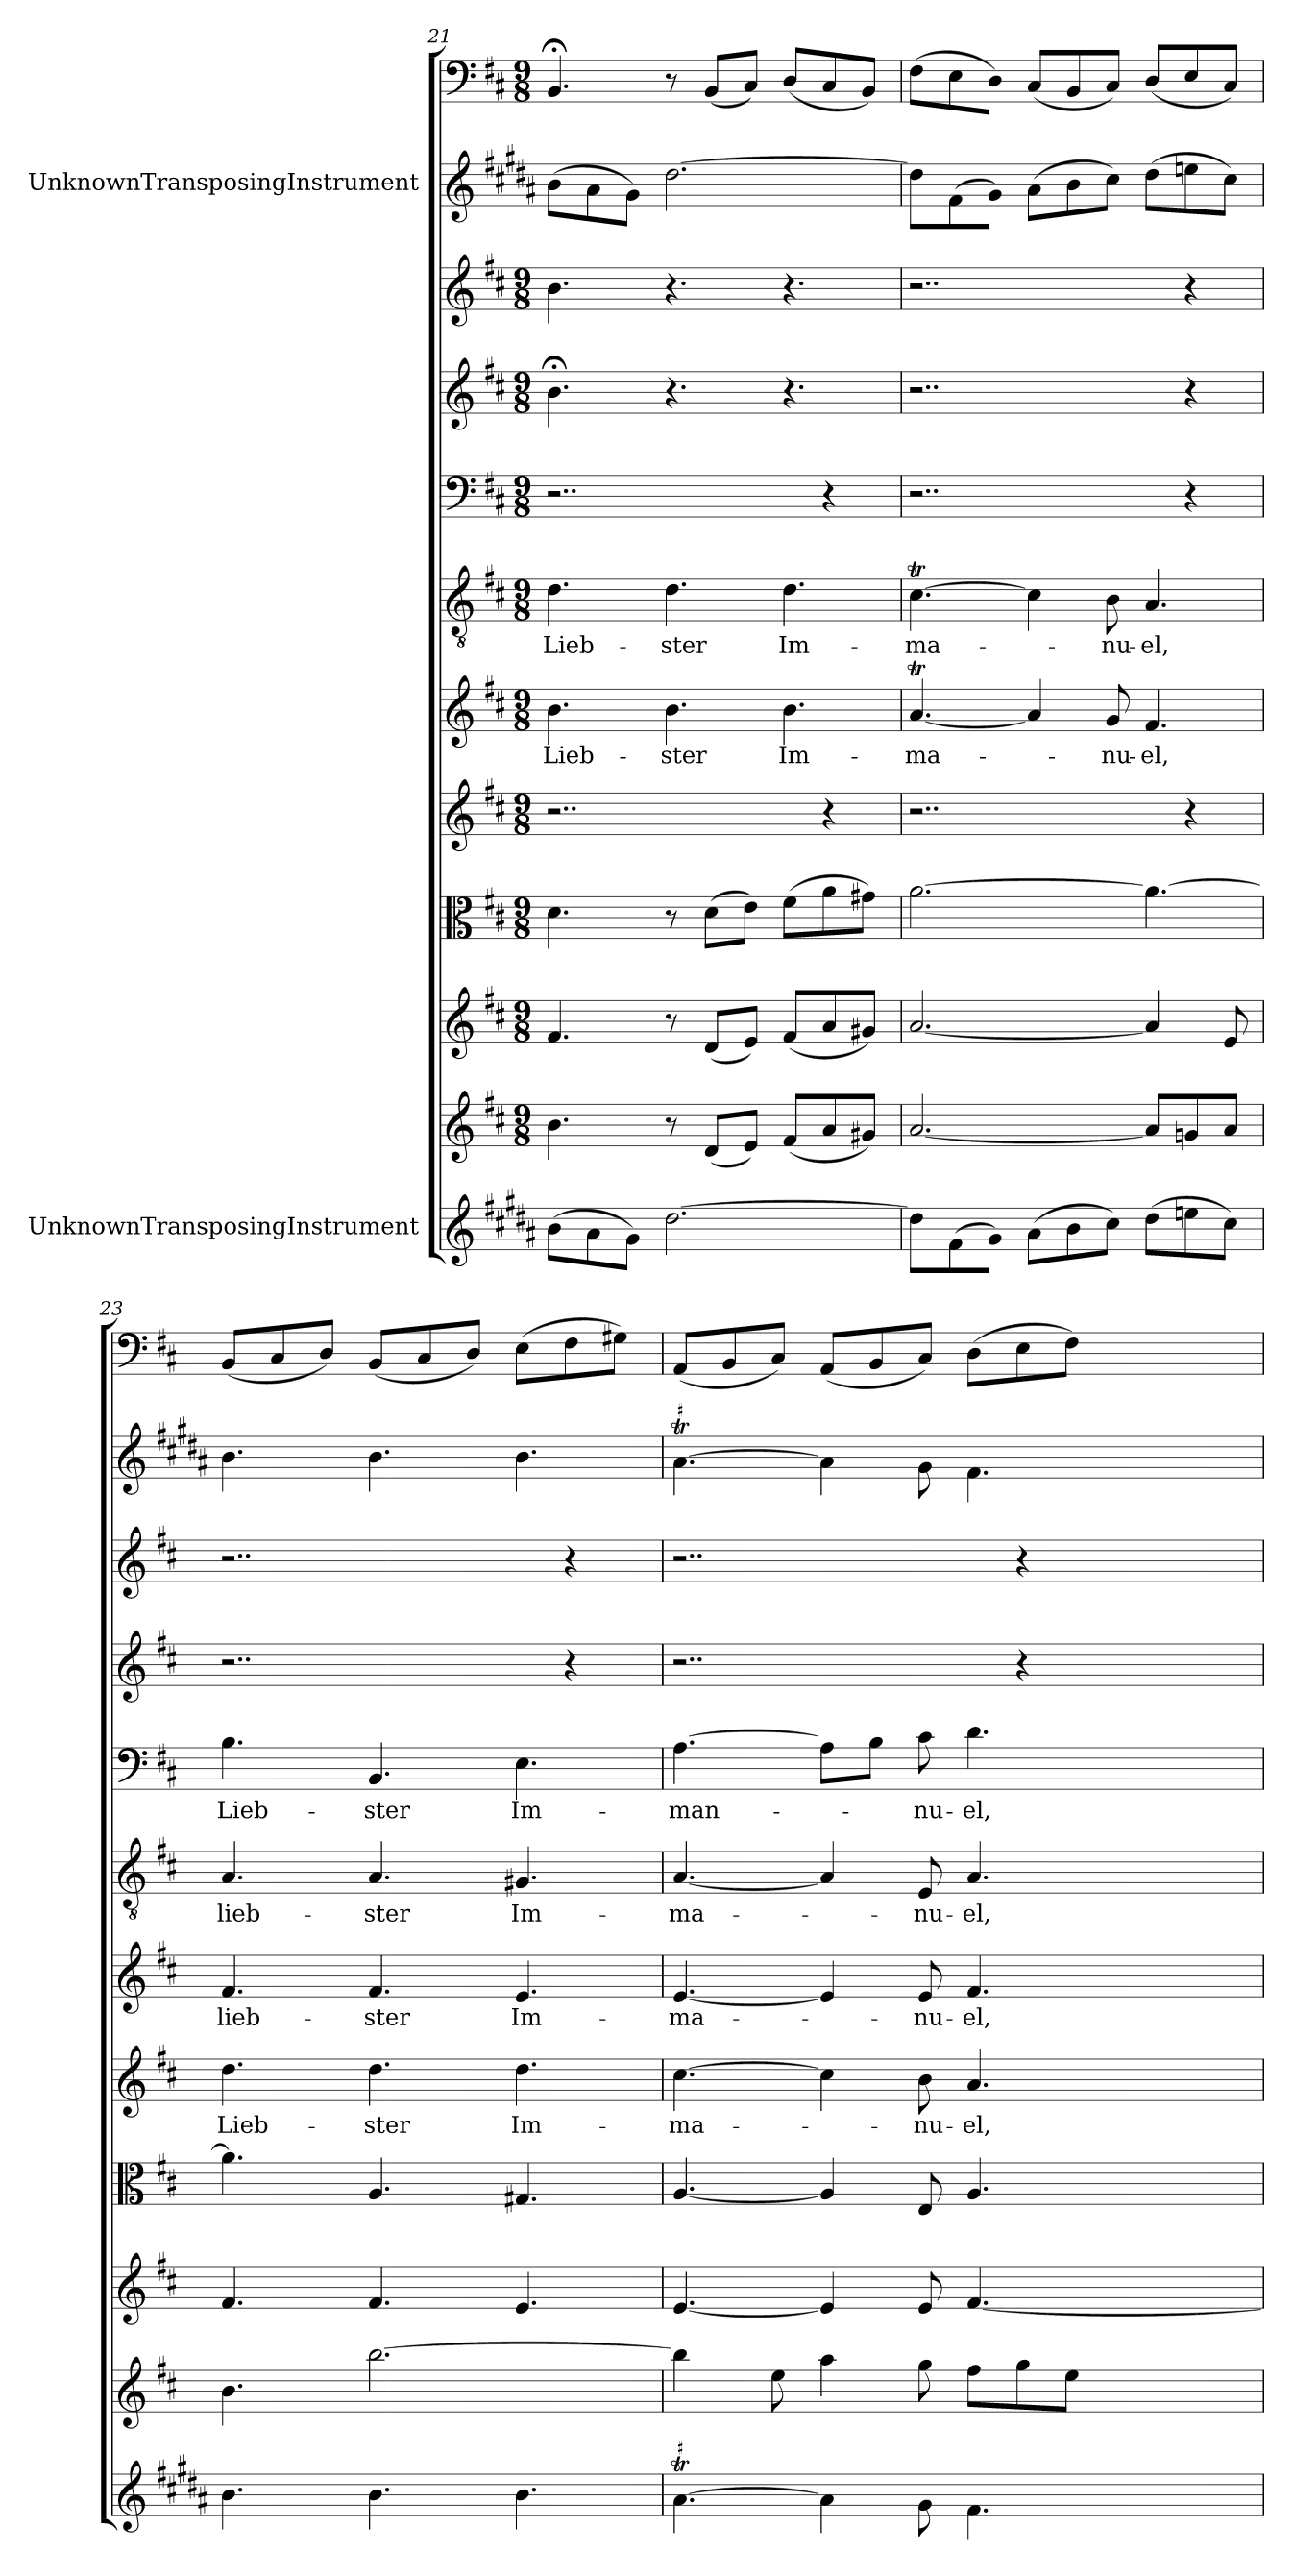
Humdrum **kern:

**kern	**kern	**kern	**kern	**kern	**text	**kern	**text	**kern	**text	**kern	**text	**kern	**kern	**kern	**kern
*part12	*part11	*part10	*part9	*part8	*part8	*part7	*part7	*part6	*part6	*part5	*part5	*part4	*part3	*part2	*part1
*staff12	*staff11	*staff10	*staff9	*staff8	*staff8	*staff7	*staff7	*staff6	*staff6	*staff5	*staff5	*staff4	*staff3	*staff2	*staff1
*I"UnknownTransposingInstrument	*	*	*	*	*	*	*	*	*	*	*	*	*	*I"UnknownTransposingInstrument	*
*clefG2	*clefG2	*clefG2	*clefC3	*clefG2	*	*clefG2	*	*clefGv2	*	*clefF4	*	*clefG2	*clefG2	*clefG2	*clefF4
*ITrd-2c-3	*	*	*	*	*	*	*	*	*	*	*	*	*	*ITrd-2c-3	*
*k[f#c#]	*k[f#c#]	*k[f#c#]	*k[f#c#]	*k[f#c#]	*	*k[f#c#]	*	*k[f#c#]	*	*k[f#c#]	*	*k[f#c#]	*k[f#c#]	*k[f#c#]	*k[f#c#]
*	*M9/8	*M9/8	*M9/8	*M9/8	*	*M9/8	*	*M9/8	*	*M9/8	*	*M9/8	*M9/8	*	*M9/8
=21	=21	=21	=21	=21	=21	=21	=21	=21	=21	=21	=21	=21	=21	=21	=21
(8dd\L	4.b\	4.f#/	4.d\	2..r	.	4.b\	Lieb-	4.d\	Lieb-	2..r	.	4.b;<\	4.b\	(8dd\L	4.BB;</
8cc#\	.	.	.	.	.	.	.	.	.	.	.	.	.	8cc#\	.
8b\J)	.	.	.	.	.	.	.	.	.	.	.	.	.	8b\J)	.
[2.ff#\	8r	8r	8r	.	.	4.b\	-ster	4.d\	-ster	.	.	4.r	4.r	[2.ff#\	8r
.	(8d/L	(8d/L	(8d\L	.	.	.	.	.	.	.	.	.	.	.	(8BB/L
.	8e/J)	8e/J)	8e\J)	.	.	.	.	.	.	.	.	.	.	.	8C#/J)
.	(8f#/L	(8f#/L	(8f#\L	.	.	4.b\	Im-	4.d\	Im-	.	.	4.r	4.r	.	(8D/L
.	8a/	8a/	8a\	4r	.	.	.	.	.	4r	.	.	.	.	8C#/
.	8g#X/J)	8g#X/J)	8g#X\J)	.	.	.	.	.	.	.	.	.	.	.	8BB/J)
=22	=22	=22	=22	=22	=22	=22	=22	=22	=22	=22	=22	=22	=22	=22	=22
8ff#\L]	[2.a/	[2.a/	[2.a\	2..r	.	[4.aT/	-ma-	[4.c#t\	-ma-	2..r	.	2..r	2..r	8ff#\L]	(8F#\L
(8a\	.	.	.	.	.	.	.	.	.	.	.	.	.	(8a\	8E\
8b\J)	.	.	.	.	.	.	.	.	.	.	.	.	.	8b\J)	8D\J)
(8cc#\L	.	.	.	.	.	4a/]	.	4c#\]	.	.	.	.	.	(8cc#\L	(8C#/L
8dd\	.	.	.	.	.	.	.	.	.	.	.	.	.	8dd\	8BB/
8ee\J)	.	.	.	.	.	8g/	-nu-	8B\	-nu-	.	.	.	.	8ee\J)	8C#/J)
(8ff#\L	8a/L]	4a/]	4.a\_	.	.	4.f#/	-el,	4.A/	-el,	.	.	.	.	(8ff#\L	(8D/L
8ggn\	8gn/	.	.	4r	.	.	.	.	.	4r	.	4r	4r	8ggn\	8E/
8ee\J)	8a/J	8e/	.	.	.	.	.	.	.	.	.	.	.	8ee\J)	8C#/J)
=23	=23	=23	=23	=23	=23	=23	=23	=23	=23	=23	=23	=23	=23	=23	=23
4.dd\	4.b\	4.f#/	4.a\]	4.dd\	Lieb-	4.f#/	lieb-	4.A/	lieb-	4.B\	Lieb-	2..r	2..r	4.dd\	(8BB/L
.	.	.	.	.	.	.	.	.	.	.	.	.	.	.	8C#/
.	.	.	.	.	.	.	.	.	.	.	.	.	.	.	8D/J)
4.dd\	[2.bb\	4.f#/	4.A/	4.dd\	-ster	4.f#/	-ster	4.A/	-ster	4.BB/	-ster	.	.	4.dd\	(8BB/L
.	.	.	.	.	.	.	.	.	.	.	.	.	.	.	8C#/
.	.	.	.	.	.	.	.	.	.	.	.	.	.	.	8D/J)
4.dd\	.	4.e/	4.G#X/	4.dd\	Im-	4.e/	Im-	4.G#X/	Im-	4.E\	Im-	.	.	4.dd\	(8E\L
.	.	.	.	.	.	.	.	.	.	.	.	4r	4r	.	8F#\
.	.	.	.	.	.	.	.	.	.	.	.	.	.	.	8G#X\J)
=24	=24	=24	=24	=24	=24	=24	=24	=24	=24	=24	=24	=24	=24	=24	=24
!LO:TR:acc=#	!	!	!	!	!	!	!	!	!	!	!	!	!	!LO:TR:acc=#	!
[4.cc#T\	4bb\]	[4.e/	[4.A/	[4.cc#\	-ma-	[4.e/	-ma-	[4.A/	-ma-	[4.A\	-man-	2..r	2..r	[4.cc#T\	(8AA/L
.	.	.	.	.	.	.	.	.	.	.	.	.	.	.	8BB/
.	8ee\	.	.	.	.	.	.	.	.	.	.	.	.	.	8C#/J)
4cc#\]	4aa\	4e/]	4A/]	4cc#\]	.	4e/]	.	4A/]	.	8A\L]	.	.	.	4cc#\]	(8AA/L
.	.	.	.	.	.	.	.	.	.	8B\J	.	.	.	.	8BB/
8b\	8gg\	8e/	8E/	8b\	-nu-	8e/	-nu-	8E/	-nu-	8c#\	-nu-	.	.	8b\	8C#/J)
4.a\	8ff#\L	[4.f#/	4.A/	4.a/	-el,	4.f#/	-el,	4.A/	-el,	4.d\	-el,	.	.	4.a\	(8D\L
.	8gg\	.	.	.	.	.	.	.	.	.	.	4r	4r	.	8E\
.	8ee\J	.	.	.	.	.	.	.	.	.	.	.	.	.	8F#\J)
=	=	=	=	=	=	=	=	=	=	=	=	=	=	=	=
*-	*-	*-	*-	*-	*-	*-	*-	*-	*-	*-	*-	*-	*-	*-	*-
